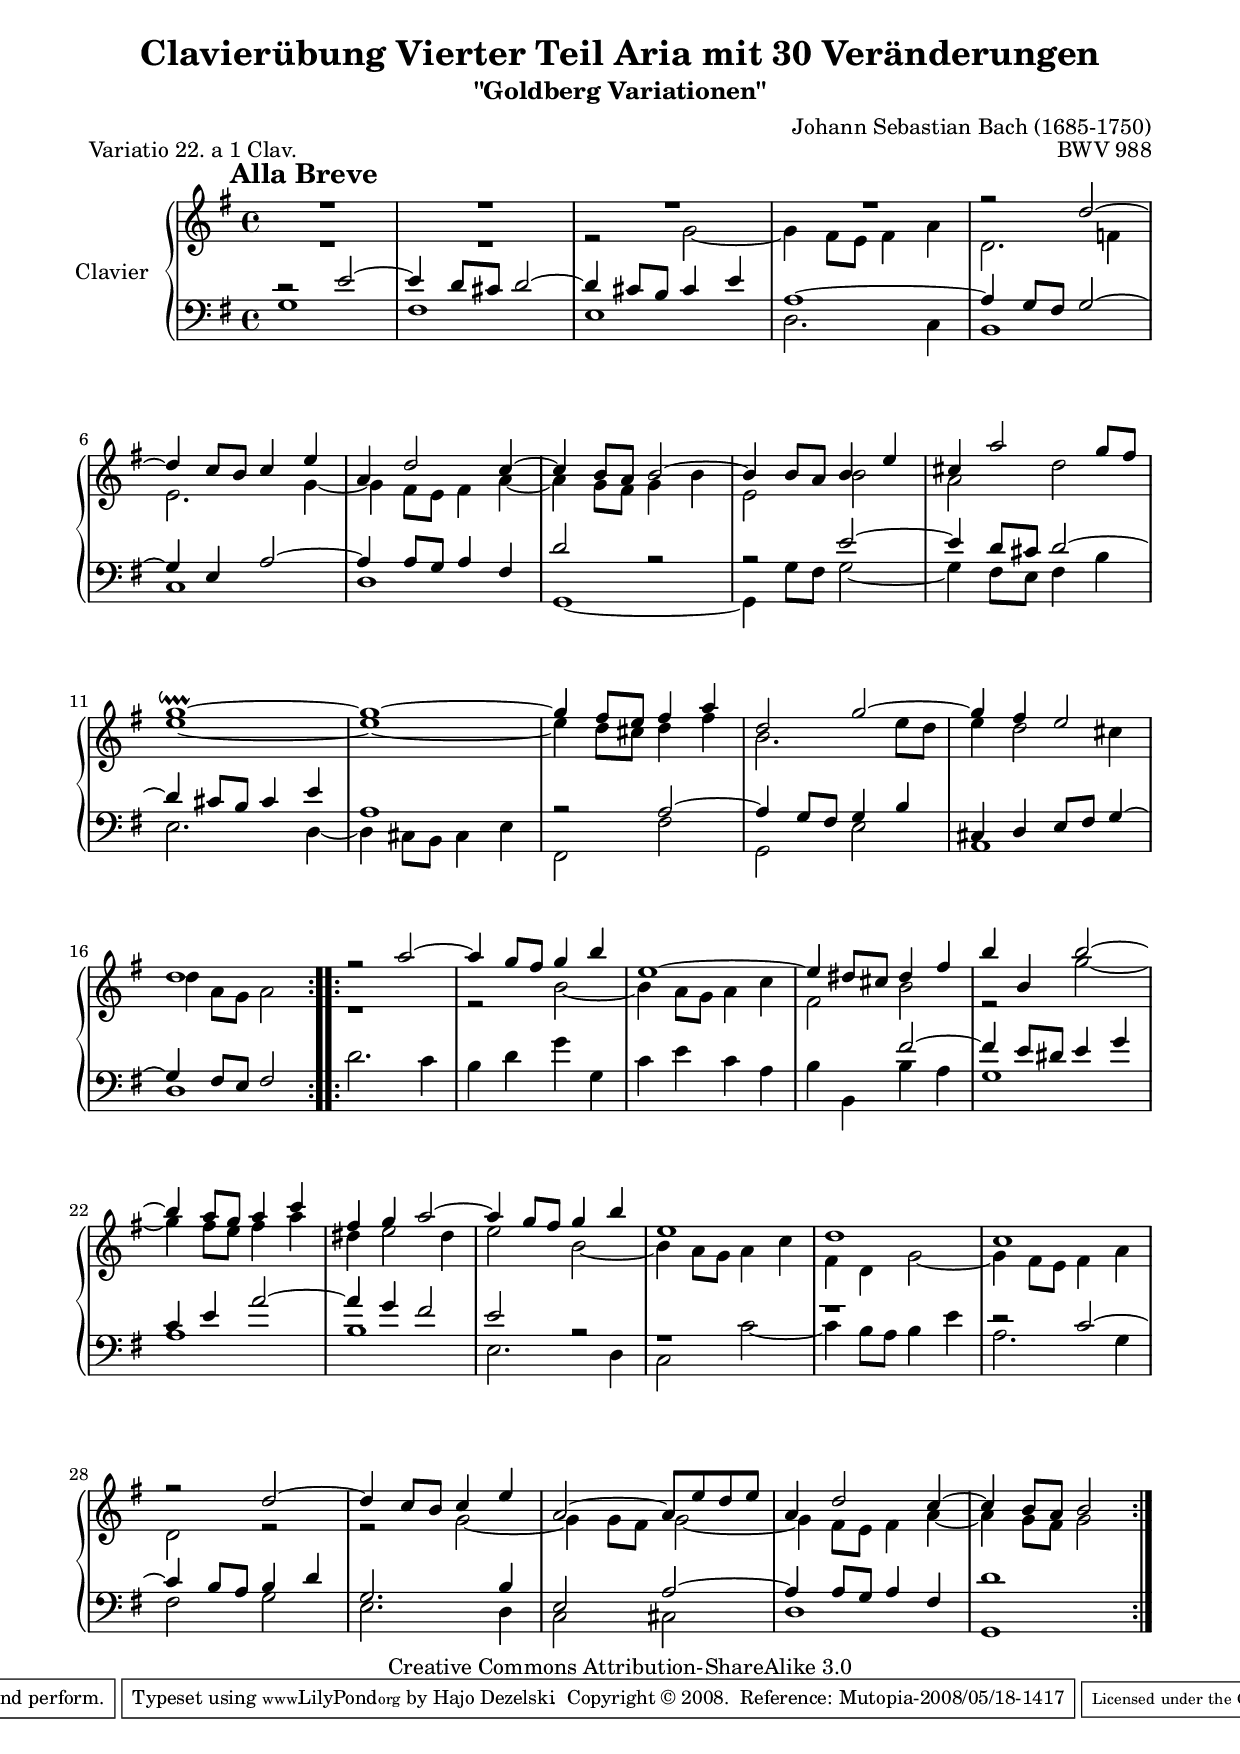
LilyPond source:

\version "2.11.44"

\paper {
    page-top-space = #0.0
    %indent = 0.0
    line-width = 18.0\cm
    ragged-bottom = ##f
    ragged-last-bottom = ##f
}

% #(set-default-paper-size "a4")

#(set-global-staff-size 19)

\header {
        title = "Clavierübung Vierter Teil Aria mit 30 Veränderungen"
        subtitle = "\"Goldberg Variationen\""
        piece = "Variatio 22. a 1 Clav."
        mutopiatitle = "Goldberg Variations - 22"
        composer = "Johann Sebastian Bach (1685-1750)"
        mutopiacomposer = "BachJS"
        opus = "BWV 988"
        date = "1741"
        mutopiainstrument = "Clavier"
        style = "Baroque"
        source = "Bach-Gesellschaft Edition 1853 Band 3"
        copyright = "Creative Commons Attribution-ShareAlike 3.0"
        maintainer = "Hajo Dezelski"
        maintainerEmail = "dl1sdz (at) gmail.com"
	
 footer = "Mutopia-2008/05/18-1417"
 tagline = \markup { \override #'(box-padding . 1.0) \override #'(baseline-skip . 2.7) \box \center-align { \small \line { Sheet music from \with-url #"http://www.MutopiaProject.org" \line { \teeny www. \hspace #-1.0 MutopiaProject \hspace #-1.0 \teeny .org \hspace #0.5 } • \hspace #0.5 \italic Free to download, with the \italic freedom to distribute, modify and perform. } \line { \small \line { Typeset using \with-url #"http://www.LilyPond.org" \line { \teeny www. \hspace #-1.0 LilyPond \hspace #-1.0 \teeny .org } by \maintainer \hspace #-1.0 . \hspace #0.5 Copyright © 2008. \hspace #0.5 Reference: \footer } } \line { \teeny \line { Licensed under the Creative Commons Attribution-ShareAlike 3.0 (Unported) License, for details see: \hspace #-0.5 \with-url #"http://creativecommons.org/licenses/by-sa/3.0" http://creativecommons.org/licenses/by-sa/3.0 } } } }
}
tempoMark = #(define-music-function (parser location markp) (string?)
     #{
       \once \override Score . RehearsalMark #'self-alignment-X = #left
       \once \override Score . RehearsalMark #'no-spacing-rods = ##t
       \mark \markup { \bold $markp }
     #})
	 
sopranoOne =   \relative d'' {
    \repeat volta 2 { %begin repeated section
		\tempoMark #"Alla Breve"
    \stemUp
		R1 | % 1
        R1 | % 2
        R1 | % 3
		R1 | % 4
		r2 d ~ | % 5
        d4 c8 [ b ] c4 e | % 6
        a,4 d2 c4  ~ | % 7
        c4 b8 [ a ] b2 ~ | % 8
        b4 b8 [ a ] b4 e | % 9
        cis4 a'2 g8 [ fis ] | % 10
        g1 \downprall ~ | % 11
        g1 ~ | % 12
        g4 fis8 [ e ] fis4 a | % 13
        d,2 g ~ | % 14
        g4 fis e2 | % 15
        d1 | % 16
    } %end of repeated section
  
    \repeat volta 2 { %begin repeated section
        r2 a'2 ~ | % 17
        a4 g8 [ fis ] g4 b | % 18
        e,1 ~ | % 19
        e4 dis8 [ cis ] dis4 fis | % 20
        b4 b, b'2 ~ | % 21
        b4 a8 [ g ] a4 c | % 22
        fis,4 g a2 ~  | % 23
        a4 g8 [ fis ] g4 b | % 24
        e,1 | % 25
        d1 | % 26
        c1 | % 27
        r2 d2 ~ | % 28
        d4 c8 [ b ] c4 e | % 29
        a,2 ~ a8 [ e' d e ] | % 30
        a,4 d2 c4 ~ | % 31
        c4 b8 [ a ] b2 | % 32

    } %end repeated section
}

sopranoTwo =   \relative g' {
  \repeat volta 2 { %begin repeated section
  \stemDown
  		R1 | % 1
		R1 | % 2
        r2 g2 ~ | % 3
        g4 fis8 [ e ] fis4 a | % 4
        d,2. f4 | % 5
        e2. g4 ~ | % 6
        g4 fis8 [ e ] fis4 ~ a  ~ | % 7
        a4 g8 [ fis ] g4 b | % 8
        e,2 b' | % 9
        a2 d | % 10
        e1 ~ | % 11
        e1 ~ | % 12
        e4 d8 [ cis ] d4 fis | % 13
        b,2. e8 [ d ] | % 14
        e4 d2 cis4 | % 15
        d4 a8 [ g ] a2 | % 16
    } %end of repeated section
  
    \repeat volta 2 { %begin repeated section
		r1 | % 17
		r2 b2 ~ | % 18
		b4 a8 [ g ] a4 c | % 19
		fis,2 b2| % 20
		r2 g'2 ~ | % 21
		g4 fis8 [ e ] fis4 a | % 22
		dis,4 e2 dis4 | % 23
		e2 b2 ~ | % 24
		b4 a8 [ g ] a4 c | % 25
		fis,4 d g2 ~ | % 26
		g4 fis8 [ e ] fis4 a | % 27
		d,2 r2 | % 28
		r2 g2 ~ | % 29
		g4 g8 [ fis ] g2 ~ | % 30
		g4 fis8 [ e ] fis4 a ~ | % 31
		a4 g8 [ fis ] g2 | % 32
  
    } %end repeated section
}

soprano = << \sopranoOne \\ \sopranoTwo>>

%%
%% Bass Clef
%% 

bassOne = \relative e' {
	\repeat volta 2 { %begin repeated section
	\stemUp
         r2 e2 ~ | % 1
        e4 d8 [ cis8 ] d2 ~ | % 2
        d4 cis8 [ b8 ] cis4 e4 | % 3
        a,1 ~ | % 4
        a4 g8 [ fis8 ] g2 ~ | % 5
        g4 e4 a2 ~ | % 6
        a4 a8 [ g8 ] a4 fis4 | % 7
        d'2 r2 | % 8
        r2 e2 ~ | % 9
        e4 d8 [ cis8 ] d2 ~ | % 10
        d4 cis8 [ b8 ] cis4 e4 | % 11
        a,1 | % 12
        r2 a2 ~ | % 13
        a4 g8 [ fis8 ] g4 b4 | % 14
        cis,4 d4 e8 [ fis8 ] g4 ~ | % 15
        g4 fis8 [ e8 ] fis2 | % 16
    } %end of repeated section
  
    \repeat volta 2 { %begin repeated section
        s1 | % 17
        s1 | % 18
        s1 | % 19
        s1*2/4 fis'2 ~ | % 20
        fis4 e8 [ dis8 ] e4 g4 | % 21
        c,4 e4 a2 ~ | % 22
        a4 g4 fis2 | % 23
        e2 r2  | % 24
		r1 | % 25
		r1 | % 26
        r2 c2 ~ | % 27
        c4 b8 [ a8 ] b4 d4 | % 28
        g,2. b4 | % 29
        e,2 a2 ~ | % 30
        a4 a8 [ g8 ] a4 fis4 | % 31
        d'1 | % 32
  
    } %end repeated section
}

bassTwo = \relative g {
    \repeat volta 2 { %begin repeated section
	\stemDown	    
        g1 | % 1
        fis1 | % 2
        e1 | % 3
        d2. c4  | % 4
        b1 | % 5
        c1 | % 6
        d1 | % 7
        g,1 ~ | % 8
        g4 g'8 [ fis ] g2 ~ | % 9
        g4 fis8 [ e ] fis4 b | % 10
        e,2. d4 ~ | % 11
        d4 cis8 [ b ] cis4 e | % 12
        fis,2 fis' | % 13
        g,2 e' | % 14
        a,1 | % 15
        d1  | % 16
    } %end of repeated section
  
    \repeat volta 2 { %begin repeated section
        d'2. c4 | % 17
        b4 d g g, | % 18
        c4 e c a | % 19
        b4 b, b' a | % 20
        g1 | % 21
        a1 | % 22
        b1 | % 23
        e,2. d4 | % 24
        c2 c' ~ | % 25
        c4 b8 [ a ] b4 e | % 26
        a,2. g4 | % 27
        fis2 g | % 28
        e2. d4 | % 29
        c2 cis | % 30
        d1 | % 31
        g,1 | % 32
 
    } %end repeated section
}

bass = << \bassOne \\ \bassTwo>>

%% Merge score - Piano staff

\score {
    \context PianoStaff <<
        \set PianoStaff.instrumentName = "Clavier  "
        \set PianoStaff.midiInstrument = "harpsichord"
        \new Staff = "upper" { \clef treble \key g \major \time 4/4 \soprano  }
        \new Staff = "lower"  { \clef bass \key g \major \time 4/4 \bass }
    >>
    \layout{  }
    \midi { }

}
